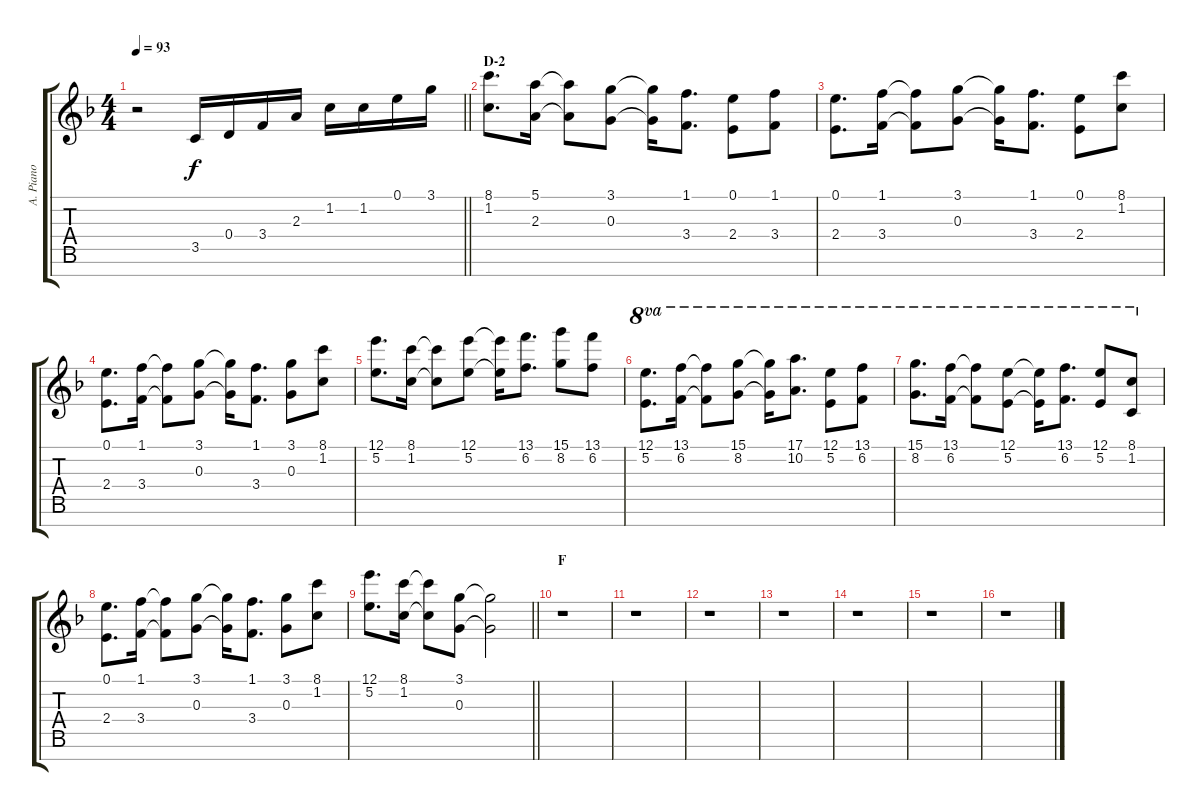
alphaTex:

\track ("A. Piano" "A. Piano") {instrument acousticgrandpiano}
\staff {score tabs}
\tuning (E5 B4 G4 D4 A3 E3 B2) {hide}
\ts (4 4)
\tempo 93
\clef g2
\barLineRight lightlight
\ks f
r.2{dy f} 3.5.16 0.4.16 3.4.16 2.3.16 1.2.16 1.2.16 0.1.16 3.1.16 |
\section ("" "D-2")
(8.1 1.2).8{d} (5.1 2.3).16 (5.1{t} 2.3{t}).8 (3.1 0.3).8 (3.1{t} 0.3{t}).16 (1.1 3.4).8{d} (0.1 2.4).8 (1.1 3.4).8 |
(0.1 2.4).8{d} (1.1 3.4).16 (1.1{t} 3.4{t}).8 (3.1 0.3).8 (3.1{t} 0.3{t}).16 (1.1 3.4).8{d} (0.1 2.4).8 (8.1 1.2).8 |
(0.1 2.4).8{d} (1.1 3.4).16 (1.1{t} 3.4{t}).8 (3.1 0.3).8 (3.1{t} 0.3{t}).16 (1.1 3.4).8{d} (3.1 0.3).8 (8.1 1.2).8 |
(12.1 5.2).8{d} (8.1 1.2).16 (8.1{t} 1.2{t}).8 (12.1 5.2).8 (12.1{t} 5.2{t}).16 (13.1 6.2).8{d} (15.1 8.2).8 (13.1 6.2).8 |
(12.1 5.2).8{d ot 8va} (13.1 6.2).16{ot 8va} (13.1{t} 6.2{t}).8{ot 8va} (15.1 8.2).8{ot 8va} (15.1{t} 8.2{t}).16{ot 8va} (17.1 10.2).8{d ot 8va} (12.1 5.2).8{ot 8va} (13.1 6.2).8{ot 8va} |
(15.1 8.2).8{d ot 8va} (13.1 6.2).16{ot 8va} (13.1{t} 6.2{t}).8{ot 8va} (12.1 5.2).8{ot 8va} (12.1{t} 5.2{t}).16{ot 8va} (13.1 6.2).8{d ot 8va} (12.1 5.2).8{ot 8va} (8.1 1.2).8{ot 8va} |
(0.1 2.4).8{d} (1.1 3.4).16 (1.1{t} 3.4{t}).8 (3.1 0.3).8 (3.1{t} 0.3{t}).16 (1.1 3.4).8{d} (3.1 0.3).8 (8.1 1.2).8 |
\barLineRight lightlight
(12.1 5.2).8{d} (8.1 1.2).16 (8.1{t} 1.2{t}).8 (3.1 0.3).8 (3.1{t} 0.3{t}).2 |
\section ("" "F")
r.1 |
r.1 |
r.1 |
r.1 |
r.1 |
r.1 |
r.1
